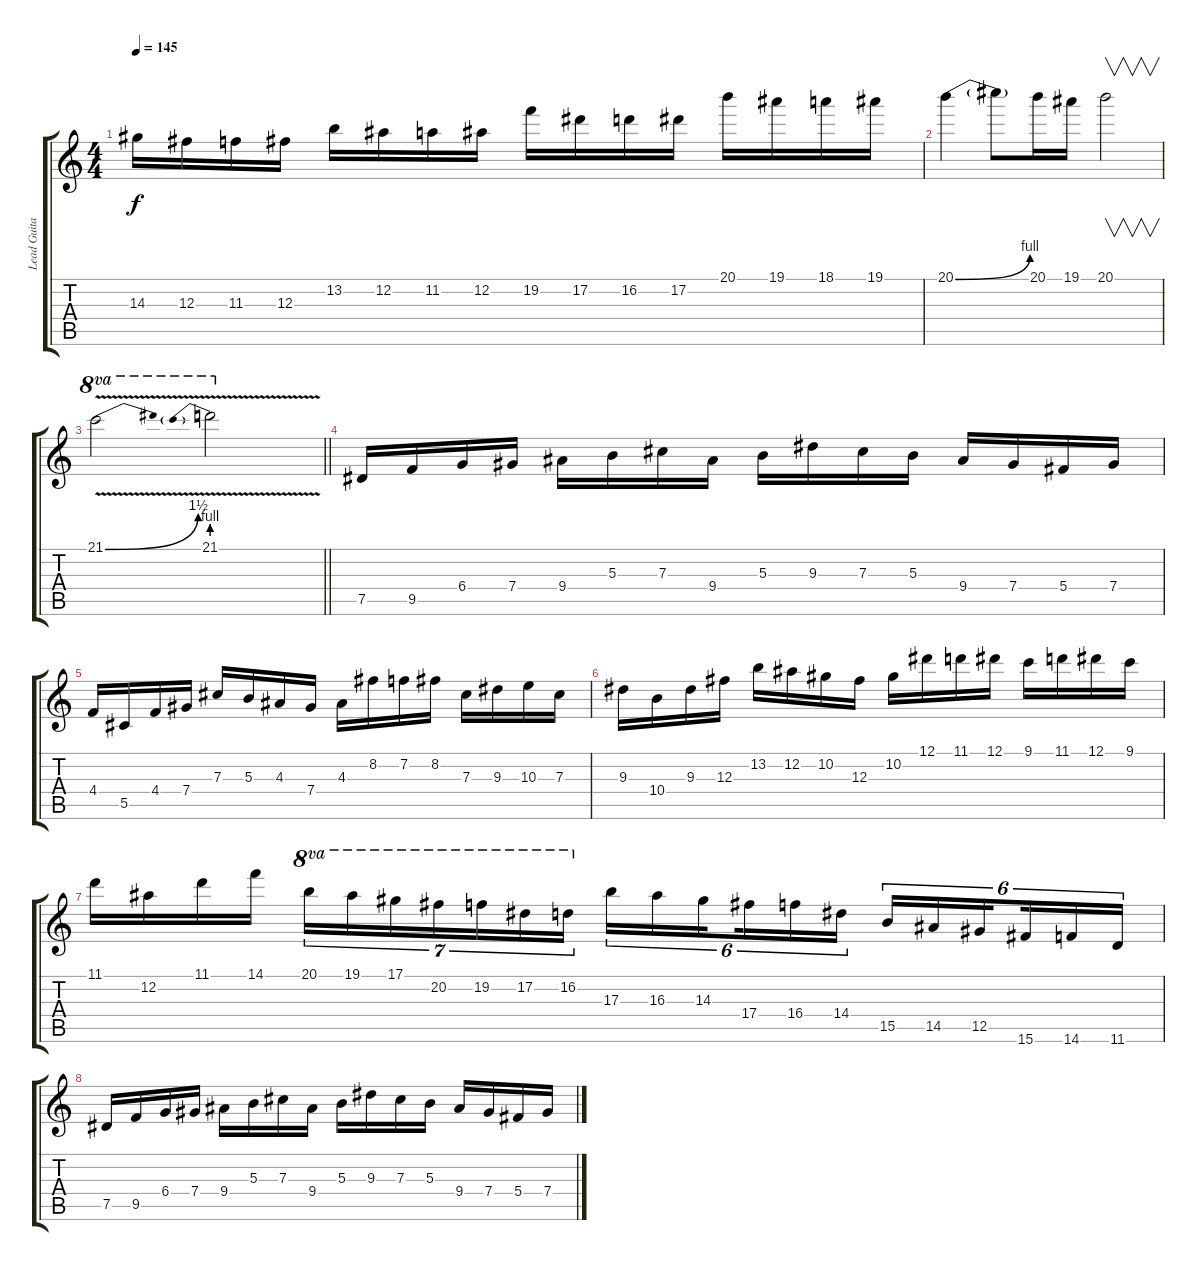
\track ("Lead Guitar" "Lead Guita") {instrument overdrivenguitar}
\staff {score tabs}
\tuning (Eb4 Bb3 Gb3 Db3 Ab2 Eb2) {hide}
\ts (4 4)
\tempo 145
\clef g2
\ks c
14.3.16{dy f} 12.3.16 11.3.16 12.3.16 13.2.16 12.2.16 11.2.16 12.2.16 19.2.16 17.2.16 16.2.16 17.2.16 20.1.16 19.1.16 18.1.16 19.1.16 |
20.1{be (bend 0 0 60 4)}.4 20.1{t}.8 20.1.16 19.1.16 20.1.2{v} |
\barLineRight lightlight
21.1{be (bend 0 0 60 6) v}.2{ot 8va} 21.1{be (prebend 0 4 60 4) v}.2{ot 8va} |
\section ("" "")
7.5.16 9.5.16 6.4.16 7.4.16 9.4.16 5.3.16 7.3.16 9.4.16 5.3.16 9.3.16 7.3.16 5.3.16 9.4.16 7.4.16 5.4.16 7.4.16 |
4.4.16 5.5.16 4.4.16 7.4.16 7.3.16 5.3.16 4.3.16 7.4.16 4.3.16 8.2.16 7.2.16 8.2.16 7.3.16 9.3.16 10.3.16 7.3.16 |
9.3.16 10.4.16 9.3.16 12.3.16 13.2.16 12.2.16 10.2.16 12.3.16 10.2.16 12.1.16 11.1.16 12.1.16 9.1.16 11.1.16 12.1.16 9.1.16 |
11.1.16 12.2.16 11.1.16 14.1.16 20.1.16{tu (7 4) ot 8va} 19.1.16{tu (7 4) ot 8va} 17.1.16{tu (7 4) ot 8va} 20.2.16{tu (7 4) ot 8va} 19.2.16{tu (7 4) ot 8va} 17.2.16{tu (7 4) ot 8va} 16.2.16{tu (7 4) ot 8va} 17.3.16{tu (6 4)} 16.3.16{tu (6 4)} 14.3.16{tu (6 4) beam splitsecondary} 17.4.16{tu (6 4)} 16.4.16{tu (6 4)} 14.4.16{tu (6 4)} 15.5.16{tu (6 4)} 14.5.16{tu (6 4)} 12.5.16{tu (6 4) beam splitsecondary} 15.6.16{tu (6 4)} 14.6.16{tu (6 4)} 11.6.16{tu (6 4)} |
7.5.16 9.5.16 6.4.16 7.4.16 9.4.16 5.3.16 7.3.16 9.4.16 5.3.16 9.3.16 7.3.16 5.3.16 9.4.16 7.4.16 5.4.16 7.4.16
